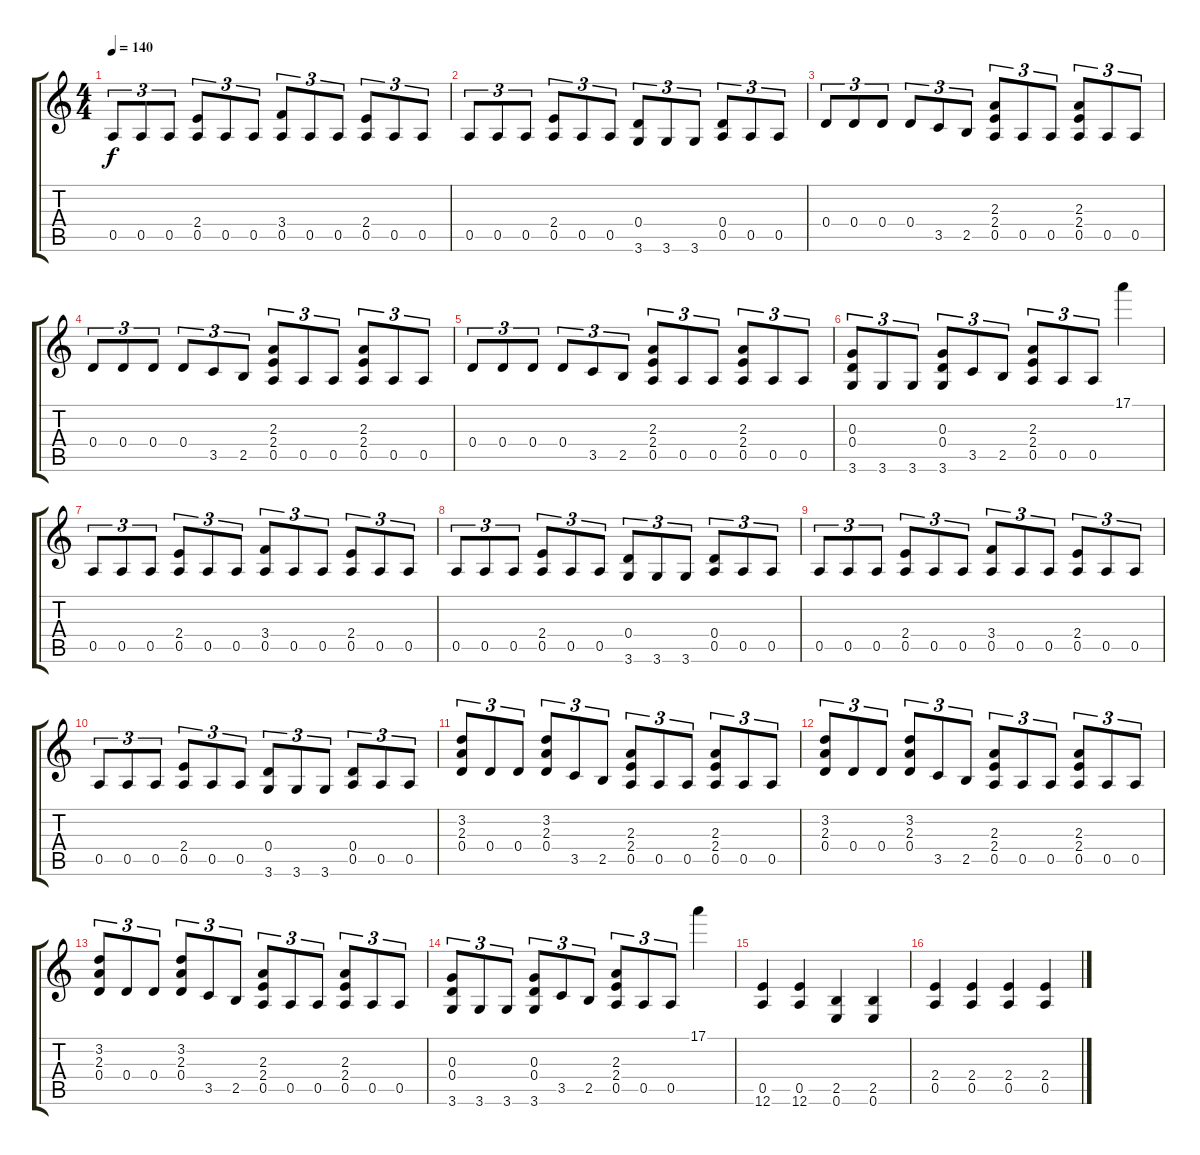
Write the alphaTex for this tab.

\track "" {instrument distortionguitar}
\staff {score tabs}
\tuning (E4 B3 G3 D3 A2 E2) {hide}
\ts (4 4)
\tempo 140
\clef g2
\ks c
0.5.8{tu (3 2) dy f} 0.5.8{tu (3 2)} 0.5.8{tu (3 2)} (2.4 0.5).8{tu (3 2)} 0.5.8{tu (3 2)} 0.5.8{tu (3 2)} (3.4 0.5).8{tu (3 2)} 0.5.8{tu (3 2)} 0.5.8{tu (3 2)} (2.4 0.5).8{tu (3 2)} 0.5.8{tu (3 2)} 0.5.8{tu (3 2)} |
0.5.8{tu (3 2)} 0.5.8{tu (3 2)} 0.5.8{tu (3 2)} (2.4 0.5).8{tu (3 2)} 0.5.8{tu (3 2)} 0.5.8{tu (3 2)} (0.4 3.6).8{tu (3 2)} 3.6.8{tu (3 2)} 3.6.8{tu (3 2)} (0.4 0.5).8{tu (3 2)} 0.5.8{tu (3 2)} 0.5.8{tu (3 2)} |
0.4.8{tu (3 2)} 0.4.8{tu (3 2)} 0.4.8{tu (3 2)} 0.4.8{tu (3 2)} 3.5.8{tu (3 2)} 2.5.8{tu (3 2)} (2.3 2.4 0.5).8{tu (3 2)} 0.5.8{tu (3 2)} 0.5.8{tu (3 2)} (2.3 2.4 0.5).8{tu (3 2)} 0.5.8{tu (3 2)} 0.5.8{tu (3 2)} |
0.4.8{tu (3 2)} 0.4.8{tu (3 2)} 0.4.8{tu (3 2)} 0.4.8{tu (3 2)} 3.5.8{tu (3 2)} 2.5.8{tu (3 2)} (2.3 2.4 0.5).8{tu (3 2)} 0.5.8{tu (3 2)} 0.5.8{tu (3 2)} (2.3 2.4 0.5).8{tu (3 2)} 0.5.8{tu (3 2)} 0.5.8{tu (3 2)} |
0.4.8{tu (3 2)} 0.4.8{tu (3 2)} 0.4.8{tu (3 2)} 0.4.8{tu (3 2)} 3.5.8{tu (3 2)} 2.5.8{tu (3 2)} (2.3 2.4 0.5).8{tu (3 2)} 0.5.8{tu (3 2)} 0.5.8{tu (3 2)} (2.3 2.4 0.5).8{tu (3 2)} 0.5.8{tu (3 2)} 0.5.8{tu (3 2)} |
(0.3 0.4 3.6).8{tu (3 2)} 3.6.8{tu (3 2)} 3.6.8{tu (3 2)} (0.3 0.4 3.6).8{tu (3 2)} 3.5.8{tu (3 2)} 2.5.8{tu (3 2)} (2.3 2.4 0.5).8{tu (3 2)} 0.5.8{tu (3 2)} 0.5.8{tu (3 2)} 17.1.4 |
0.5.8{tu (3 2)} 0.5.8{tu (3 2)} 0.5.8{tu (3 2)} (2.4 0.5).8{tu (3 2)} 0.5.8{tu (3 2)} 0.5.8{tu (3 2)} (3.4 0.5).8{tu (3 2)} 0.5.8{tu (3 2)} 0.5.8{tu (3 2)} (2.4 0.5).8{tu (3 2)} 0.5.8{tu (3 2)} 0.5.8{tu (3 2)} |
0.5.8{tu (3 2)} 0.5.8{tu (3 2)} 0.5.8{tu (3 2)} (2.4 0.5).8{tu (3 2)} 0.5.8{tu (3 2)} 0.5.8{tu (3 2)} (0.4 3.6).8{tu (3 2)} 3.6.8{tu (3 2)} 3.6.8{tu (3 2)} (0.4 0.5).8{tu (3 2)} 0.5.8{tu (3 2)} 0.5.8{tu (3 2)} |
0.5.8{tu (3 2)} 0.5.8{tu (3 2)} 0.5.8{tu (3 2)} (2.4 0.5).8{tu (3 2)} 0.5.8{tu (3 2)} 0.5.8{tu (3 2)} (3.4 0.5).8{tu (3 2)} 0.5.8{tu (3 2)} 0.5.8{tu (3 2)} (2.4 0.5).8{tu (3 2)} 0.5.8{tu (3 2)} 0.5.8{tu (3 2)} |
0.5.8{tu (3 2)} 0.5.8{tu (3 2)} 0.5.8{tu (3 2)} (2.4 0.5).8{tu (3 2)} 0.5.8{tu (3 2)} 0.5.8{tu (3 2)} (0.4 3.6).8{tu (3 2)} 3.6.8{tu (3 2)} 3.6.8{tu (3 2)} (0.4 0.5).8{tu (3 2)} 0.5.8{tu (3 2)} 0.5.8{tu (3 2)} |
(3.2 2.3 0.4).8{tu (3 2)} 0.4.8{tu (3 2)} 0.4.8{tu (3 2)} (3.2 2.3 0.4).8{tu (3 2)} 3.5.8{tu (3 2)} 2.5.8{tu (3 2)} (2.3 2.4 0.5).8{tu (3 2)} 0.5.8{tu (3 2)} 0.5.8{tu (3 2)} (2.3 2.4 0.5).8{tu (3 2)} 0.5.8{tu (3 2)} 0.5.8{tu (3 2)} |
(3.2 2.3 0.4).8{tu (3 2)} 0.4.8{tu (3 2)} 0.4.8{tu (3 2)} (3.2 2.3 0.4).8{tu (3 2)} 3.5.8{tu (3 2)} 2.5.8{tu (3 2)} (2.3 2.4 0.5).8{tu (3 2)} 0.5.8{tu (3 2)} 0.5.8{tu (3 2)} (2.3 2.4 0.5).8{tu (3 2)} 0.5.8{tu (3 2)} 0.5.8{tu (3 2)} |
(3.2 2.3 0.4).8{tu (3 2)} 0.4.8{tu (3 2)} 0.4.8{tu (3 2)} (3.2 2.3 0.4).8{tu (3 2)} 3.5.8{tu (3 2)} 2.5.8{tu (3 2)} (2.3 2.4 0.5).8{tu (3 2)} 0.5.8{tu (3 2)} 0.5.8{tu (3 2)} (2.3 2.4 0.5).8{tu (3 2)} 0.5.8{tu (3 2)} 0.5.8{tu (3 2)} |
(0.3 0.4 3.6).8{tu (3 2)} 3.6.8{tu (3 2)} 3.6.8{tu (3 2)} (0.3 0.4 3.6).8{tu (3 2)} 3.5.8{tu (3 2)} 2.5.8{tu (3 2)} (2.3 2.4 0.5).8{tu (3 2)} 0.5.8{tu (3 2)} 0.5.8{tu (3 2)} 17.1.4 |
(0.5 12.6).4 (0.5 12.6).4 (2.5 0.6).4 (2.5 0.6).4 |
(2.4 0.5).4 (2.4 0.5).4 (2.4 0.5).4 (2.4 0.5).4
